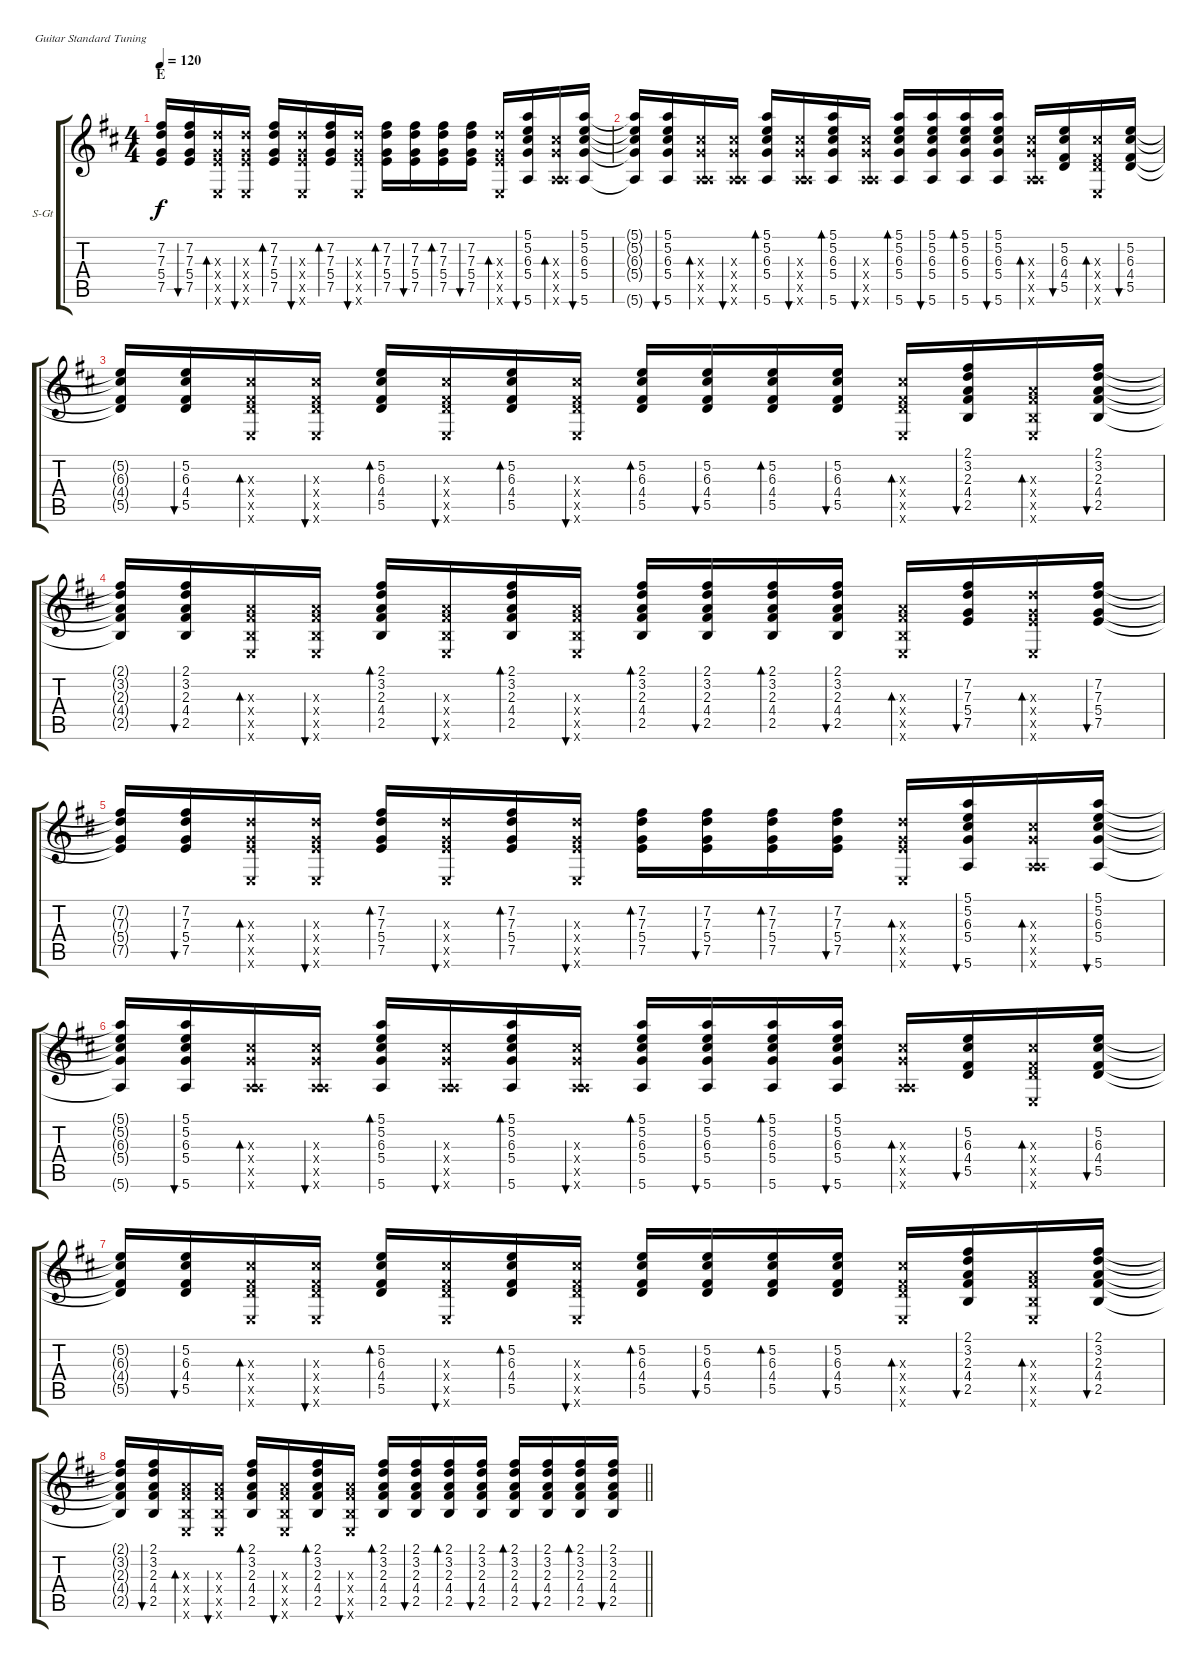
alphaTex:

\bracketExtendMode groupsimilarinstruments
\firstSystemTrackNameOrientation horizontal
\otherSystemsTrackNameOrientation horizontal
\track ("A.Guitar 1" "S-Gt") {instrument acousticguitarsteel}
\staff {score tabs}
\tuning (E4 B3 G3 D3 A2 E2)
\ts (4 4)
\section ("" "E")
\tempo 120
\clef g2
\ks d
(7.2{t} 7.3{t} 5.4{t} 7.5{t}).16{dy f} (7.2 7.3 5.4 7.5).16{bu 30} (7.3{x} 5.4{x} 7.5{x} 0.6{x}).16{bd 30} (7.3{x} 5.4{x} 7.5{x} 0.6{x}).16{bu 30} (7.2 7.3 5.4 7.5).16{bd 30} (7.3{x} 5.4{x} 7.5{x} 0.6{x}).16{bu 30} (7.2 7.3 5.4 7.5).16{bd 30} (7.3{x} 5.4{x} 7.5{x} 0.6{x}).16{bu 30} (7.2 7.3 5.4 7.5).16{bd 30} (7.2 7.3 5.4 7.5).16{bu 30} (7.2 7.3 5.4 7.5).16{bd 30} (7.2 7.3 5.4 7.5).16{bu 30} (7.3{x} 5.4{x} 7.5{x} 0.6{x}).16{bd 30} (5.1 5.2 6.3 5.4 5.6).16{bu 30} (6.3{x} 5.4{x} 0.5{x} 5.6{x}).16{bd 30} (5.1 5.2 6.3 5.4 5.6).16{bu 30} |
(5.1{t} 5.2{t} 6.3{t} 5.4{t} 5.6{t}).16 (5.1 5.2 6.3 5.4 5.6).16{bu 30} (6.3{x} 5.4{x} 0.5{x} 5.6{x}).16{bd 30} (6.3{x} 5.4{x} 0.5{x} 5.6{x}).16{bu 30} (5.1 5.2 6.3 5.4 5.6).16{bd 30} (6.3{x} 5.4{x} 0.5{x} 5.6{x}).16{bu 30} (5.1 5.2 6.3 5.4 5.6).16{bd 30} (6.3{x} 5.4{x} 0.5{x} 5.6{x}).16{bu 30} (5.1 5.2 6.3 5.4 5.6).16{bd 30} (5.1 5.2 6.3 5.4 5.6).16{bu 30} (5.1 5.2 6.3 5.4 5.6).16{bd 30} (5.1 5.2 6.3 5.4 5.6).16{bu 30} (6.3{x} 5.4{x} 0.5{x} 5.6{x}).16{bd 30} (5.2 6.3 4.4 5.5).16{bu 30} (6.3{x} 4.4{x} 5.5{x} 0.6{x}).16{bd 30} (5.2 6.3 4.4 5.5).16{bu 30} |
(5.2{t} 6.3{t} 4.4{t} 5.5{t}).16 (5.2 6.3 4.4 5.5).16{bu 30} (6.3{x} 4.4{x} 5.5{x} 0.6{x}).16{bd 30} (6.3{x} 4.4{x} 5.5{x} 0.6{x}).16{bu 30} (5.2 6.3 4.4 5.5).16{bd 30} (6.3{x} 4.4{x} 5.5{x} 0.6{x}).16{bu 30} (5.2 6.3 4.4 5.5).16{bd 30} (6.3{x} 4.4{x} 5.5{x} 0.6{x}).16{bu 30} (5.2 6.3 4.4 5.5).16{bd 30} (5.2 6.3 4.4 5.5).16{bu 30} (5.2 6.3 4.4 5.5).16{bd 30} (5.2 6.3 4.4 5.5).16{bu 30} (6.3{x} 4.4{x} 5.5{x} 0.6{x}).16{bd 30} (2.1 3.2 2.3 4.4 2.5).16{bu 30} (2.3{x} 4.4{x} 2.5{x} 0.6{x}).16{bd 30} (2.1 3.2 2.3 4.4 2.5).16{bu 30} |
(2.1{t} 3.2{t} 2.3{t} 4.4{t} 2.5{t}).16 (2.1 3.2 2.3 4.4 2.5).16{bu 30} (2.3{x} 4.4{x} 2.5{x} 0.6{x}).16{bd 30} (2.3{x} 4.4{x} 2.5{x} 0.6{x}).16{bu 30} (2.1 3.2 2.3 4.4 2.5).16{bd 30} (2.3{x} 4.4{x} 2.5{x} 0.6{x}).16{bu 30} (2.1 3.2 2.3 4.4 2.5).16{bd 30} (2.3{x} 4.4{x} 2.5{x} 0.6{x}).16{bu 30} (2.1 3.2 2.3 4.4 2.5).16{bd 30} (2.1 3.2 2.3 4.4 2.5).16{bu 30} (2.1 3.2 2.3 4.4 2.5).16{bd 30} (2.1 3.2 2.3 4.4 2.5).16{bu 30} (2.3{x} 4.4{x} 2.5{x} 0.6{x}).16{bd 30} (7.2 7.3 5.4 7.5).16{bu 30} (7.3{x} 5.4{x} 7.5{x} 0.6{x}).16{bd 30} (7.2 7.3 5.4 7.5).16{bu 30} |
(7.2{t} 7.3{t} 5.4{t} 7.5{t}).16 (7.2 7.3 5.4 7.5).16{bu 30} (7.3{x} 5.4{x} 7.5{x} 0.6{x}).16{bd 30} (7.3{x} 5.4{x} 7.5{x} 0.6{x}).16{bu 30} (7.2 7.3 5.4 7.5).16{bd 30} (7.3{x} 5.4{x} 7.5{x} 0.6{x}).16{bu 30} (7.2 7.3 5.4 7.5).16{bd 30} (7.3{x} 5.4{x} 7.5{x} 0.6{x}).16{bu 30} (7.2 7.3 5.4 7.5).16{bd 30} (7.2 7.3 5.4 7.5).16{bu 30} (7.2 7.3 5.4 7.5).16{bd 30} (7.2 7.3 5.4 7.5).16{bu 30} (7.3{x} 5.4{x} 7.5{x} 0.6{x}).16{bd 30} (5.1 5.2 6.3 5.4 5.6).16{bu 30} (6.3{x} 5.4{x} 0.5{x} 5.6{x}).16{bd 30} (5.1 5.2 6.3 5.4 5.6).16{bu 30} |
(5.1{t} 5.2{t} 6.3{t} 5.4{t} 5.6{t}).16 (5.1 5.2 6.3 5.4 5.6).16{bu 30} (6.3{x} 5.4{x} 0.5{x} 5.6{x}).16{bd 30} (6.3{x} 5.4{x} 0.5{x} 5.6{x}).16{bu 30} (5.1 5.2 6.3 5.4 5.6).16{bd 30} (6.3{x} 5.4{x} 0.5{x} 5.6{x}).16{bu 30} (5.1 5.2 6.3 5.4 5.6).16{bd 30} (6.3{x} 5.4{x} 0.5{x} 5.6{x}).16{bu 30} (5.1 5.2 6.3 5.4 5.6).16{bd 30} (5.1 5.2 6.3 5.4 5.6).16{bu 30} (5.1 5.2 6.3 5.4 5.6).16{bd 30} (5.1 5.2 6.3 5.4 5.6).16{bu 30} (6.3{x} 5.4{x} 0.5{x} 5.6{x}).16{bd 30} (5.2 6.3 4.4 5.5).16{bu 30} (6.3{x} 4.4{x} 5.5{x} 0.6{x}).16{bd 30} (5.2 6.3 4.4 5.5).16{bu 30} |
(5.2{t} 6.3{t} 4.4{t} 5.5{t}).16 (5.2 6.3 4.4 5.5).16{bu 30} (6.3{x} 4.4{x} 5.5{x} 0.6{x}).16{bd 30} (6.3{x} 4.4{x} 5.5{x} 0.6{x}).16{bu 30} (5.2 6.3 4.4 5.5).16{bd 30} (6.3{x} 4.4{x} 5.5{x} 0.6{x}).16{bu 30} (5.2 6.3 4.4 5.5).16{bd 30} (6.3{x} 4.4{x} 5.5{x} 0.6{x}).16{bu 30} (5.2 6.3 4.4 5.5).16{bd 30} (5.2 6.3 4.4 5.5).16{bu 30} (5.2 6.3 4.4 5.5).16{bd 30} (5.2 6.3 4.4 5.5).16{bu 30} (6.3{x} 4.4{x} 5.5{x} 0.6{x}).16{bd 30} (2.1 3.2 2.3 4.4 2.5).16{bu 30} (2.3{x} 4.4{x} 2.5{x} 0.6{x}).16{bd 30} (2.1 3.2 2.3 4.4 2.5).16{bu 30} |
\barLineRight lightlight
(2.1{t} 3.2{t} 2.3{t} 4.4{t} 2.5{t}).16 (2.1 3.2 2.3 4.4 2.5).16{bu 30} (2.3{x} 4.4{x} 2.5{x} 0.6{x}).16{bd 30} (2.3{x} 4.4{x} 2.5{x} 0.6{x}).16{bu 30} (2.1 3.2 2.3 4.4 2.5).16{bd 30} (2.3{x} 4.4{x} 2.5{x} 0.6{x}).16{bu 30} (2.1 3.2 2.3 4.4 2.5).16{bd 30} (2.3{x} 4.4{x} 2.5{x} 0.6{x}).16{bu 30} (2.1 3.2 2.3 4.4 2.5).16{bd 30} (2.1 3.2 2.3 4.4 2.5).16{bu 30} (2.1 3.2 2.3 4.4 2.5).16{bd 30} (2.1 3.2 2.3 4.4 2.5).16{bu 30} (2.1 3.2 2.3 4.4 2.5).16{bd 30} (2.1 3.2 2.3 4.4 2.5).16{bu 30} (2.1 3.2 2.3 4.4 2.5).16{bd 30} (2.1 3.2 2.3 4.4 2.5).16{bu 30}
